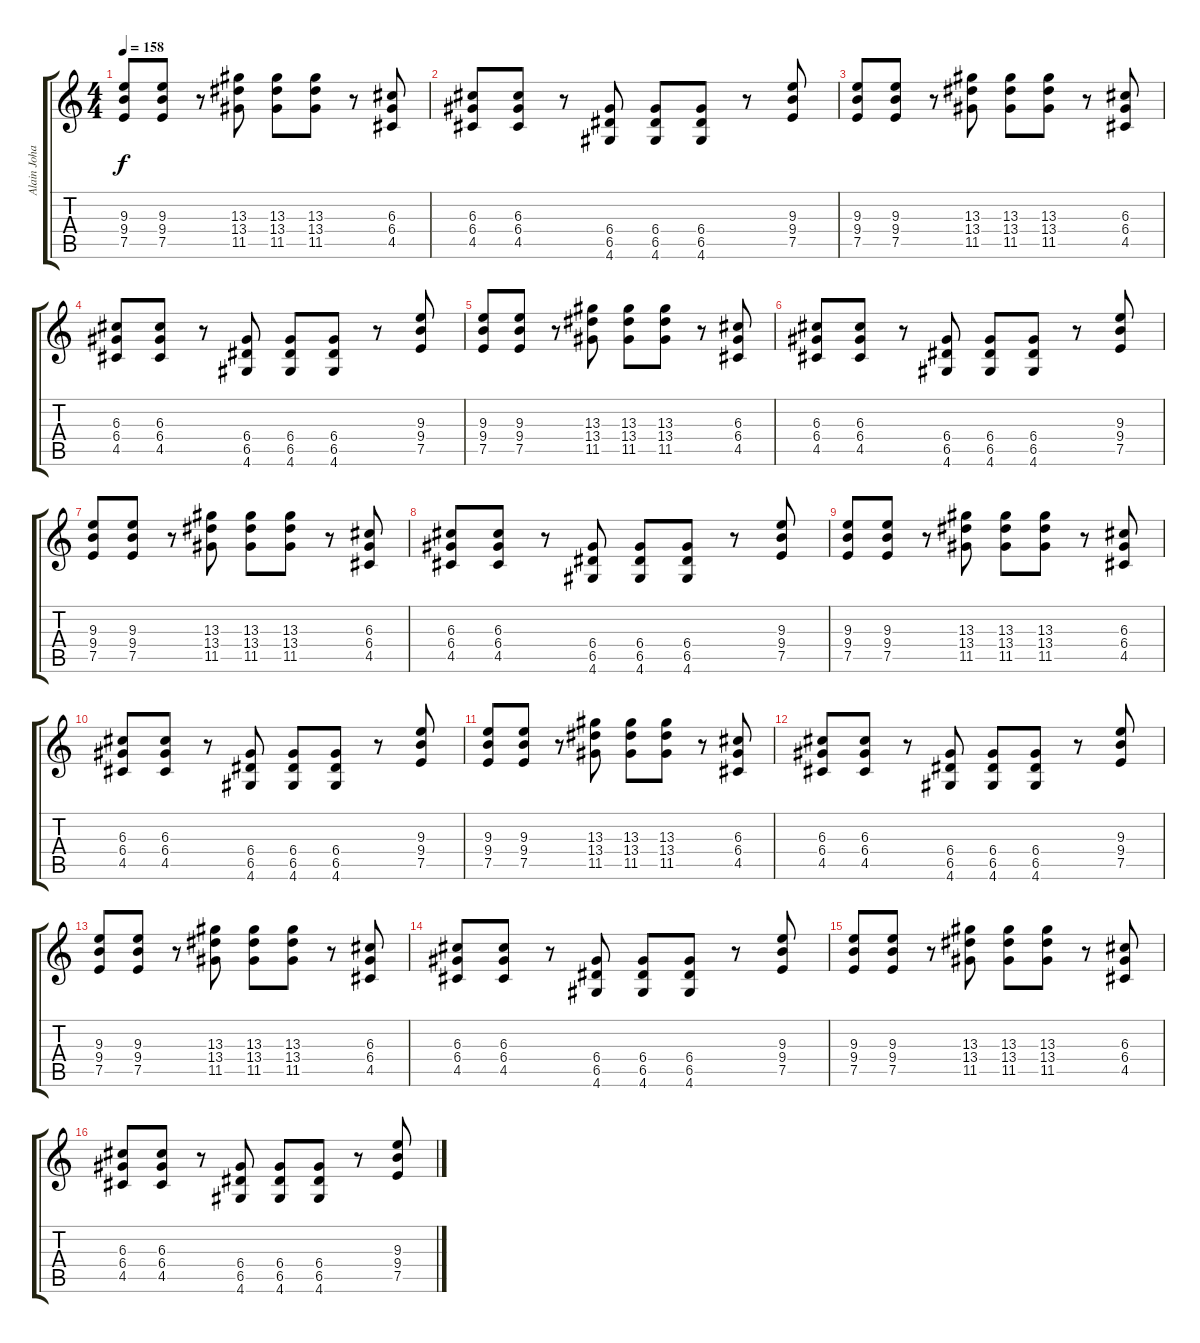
\track ("Alain Johannes" "Alain Joha") {instrument overdrivenguitar}
\staff {score tabs}
\tuning (E4 B3 G3 D3 A2 E2) {hide}
\ts (4 4)
\tempo 158
\clef g2
\ks c
(9.3 9.4 7.5).8{dy f} (9.3 9.4 7.5).8 r.8 (13.3 13.4 11.5).8 (13.3 13.4 11.5).8 (13.3 13.4 11.5).8 r.8 (6.3 6.4 4.5).8 |
(6.3 6.4 4.5).8 (6.3 6.4 4.5).8 r.8 (6.4 6.5 4.6).8 (6.4 6.5 4.6).8 (6.4 6.5 4.6).8 r.8 (9.3 9.4 7.5).8 |
(9.3 9.4 7.5).8 (9.3 9.4 7.5).8 r.8 (13.3 13.4 11.5).8 (13.3 13.4 11.5).8 (13.3 13.4 11.5).8 r.8 (6.3 6.4 4.5).8 |
(6.3 6.4 4.5).8 (6.3 6.4 4.5).8 r.8 (6.4 6.5 4.6).8 (6.4 6.5 4.6).8 (6.4 6.5 4.6).8 r.8 (9.3 9.4 7.5).8 |
(9.3 9.4 7.5).8 (9.3 9.4 7.5).8 r.8 (13.3 13.4 11.5).8 (13.3 13.4 11.5).8 (13.3 13.4 11.5).8 r.8 (6.3 6.4 4.5).8 |
(6.3 6.4 4.5).8 (6.3 6.4 4.5).8 r.8 (6.4 6.5 4.6).8 (6.4 6.5 4.6).8 (6.4 6.5 4.6).8 r.8 (9.3 9.4 7.5).8 |
(9.3 9.4 7.5).8 (9.3 9.4 7.5).8 r.8 (13.3 13.4 11.5).8 (13.3 13.4 11.5).8 (13.3 13.4 11.5).8 r.8 (6.3 6.4 4.5).8 |
(6.3 6.4 4.5).8 (6.3 6.4 4.5).8 r.8 (6.4 6.5 4.6).8 (6.4 6.5 4.6).8 (6.4 6.5 4.6).8 r.8 (9.3 9.4 7.5).8 |
(9.3 9.4 7.5).8 (9.3 9.4 7.5).8 r.8 (13.3 13.4 11.5).8 (13.3 13.4 11.5).8 (13.3 13.4 11.5).8 r.8 (6.3 6.4 4.5).8 |
(6.3 6.4 4.5).8 (6.3 6.4 4.5).8 r.8 (6.4 6.5 4.6).8 (6.4 6.5 4.6).8 (6.4 6.5 4.6).8 r.8 (9.3 9.4 7.5).8 |
(9.3 9.4 7.5).8 (9.3 9.4 7.5).8 r.8 (13.3 13.4 11.5).8 (13.3 13.4 11.5).8 (13.3 13.4 11.5).8 r.8 (6.3 6.4 4.5).8 |
(6.3 6.4 4.5).8 (6.3 6.4 4.5).8 r.8 (6.4 6.5 4.6).8 (6.4 6.5 4.6).8 (6.4 6.5 4.6).8 r.8 (9.3 9.4 7.5).8 |
(9.3 9.4 7.5).8 (9.3 9.4 7.5).8 r.8 (13.3 13.4 11.5).8 (13.3 13.4 11.5).8 (13.3 13.4 11.5).8 r.8 (6.3 6.4 4.5).8 |
(6.3 6.4 4.5).8 (6.3 6.4 4.5).8 r.8 (6.4 6.5 4.6).8 (6.4 6.5 4.6).8 (6.4 6.5 4.6).8 r.8 (9.3 9.4 7.5).8 |
(9.3 9.4 7.5).8 (9.3 9.4 7.5).8 r.8 (13.3 13.4 11.5).8 (13.3 13.4 11.5).8 (13.3 13.4 11.5).8 r.8 (6.3 6.4 4.5).8 |
(6.3 6.4 4.5).8 (6.3 6.4 4.5).8 r.8 (6.4 6.5 4.6).8 (6.4 6.5 4.6).8 (6.4 6.5 4.6).8 r.8 (9.3 9.4 7.5).8
